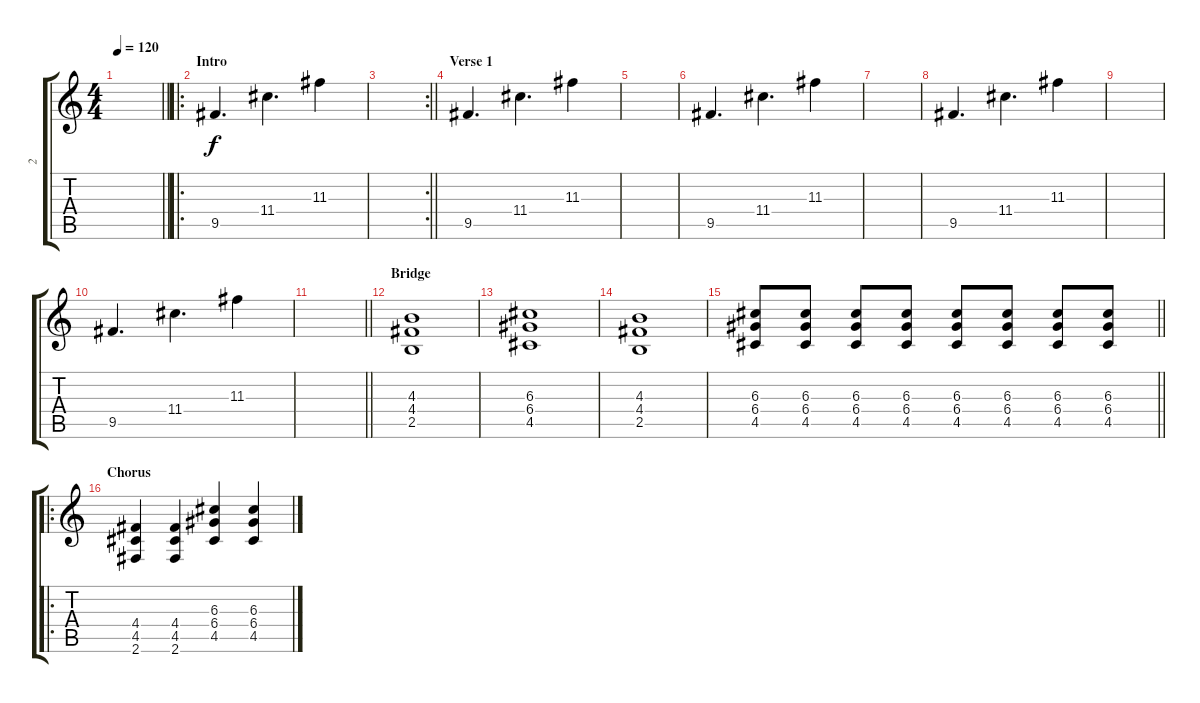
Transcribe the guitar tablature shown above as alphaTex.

\track ("2" "2") {instrument distortionguitar}
\staff {score tabs}
\tuning (E4 B3 G3 D3 A2 E2) {hide}
\ts (4 4)
\tempo 120
\clef g2
\barLineRight lightlight
\ks c
|
\ro
\section ("" "Intro")
9.5.4{d} 11.4.4{d} 11.3.4 |
\rc 2
\barLineRight lightlight
|
\section ("" "Verse 1")
9.5.4{d} 11.4.4{d} 11.3.4 |
|
9.5.4{d} 11.4.4{d} 11.3.4 |
|
9.5.4{d} 11.4.4{d} 11.3.4 |
|
9.5.4{d} 11.4.4{d} 11.3.4 |
\barLineRight lightlight
|
\section ("" "Bridge")
(4.3 4.4 2.5).1 |
(6.3 6.4 4.5).1 |
(4.3 4.4 2.5).1 |
\barLineRight lightlight
(6.3 6.4 4.5).8 (6.3 6.4 4.5).8 (6.3 6.4 4.5).8 (6.3 6.4 4.5).8 (6.3 6.4 4.5).8 (6.3 6.4 4.5).8 (6.3 6.4 4.5).8 (6.3 6.4 4.5).8 |
\ro
\section ("" "Chorus")
(4.4 4.5 2.6).4 (4.4 4.5 2.6).4 (6.3 6.4 4.5).4 (6.3 6.4 4.5).4
